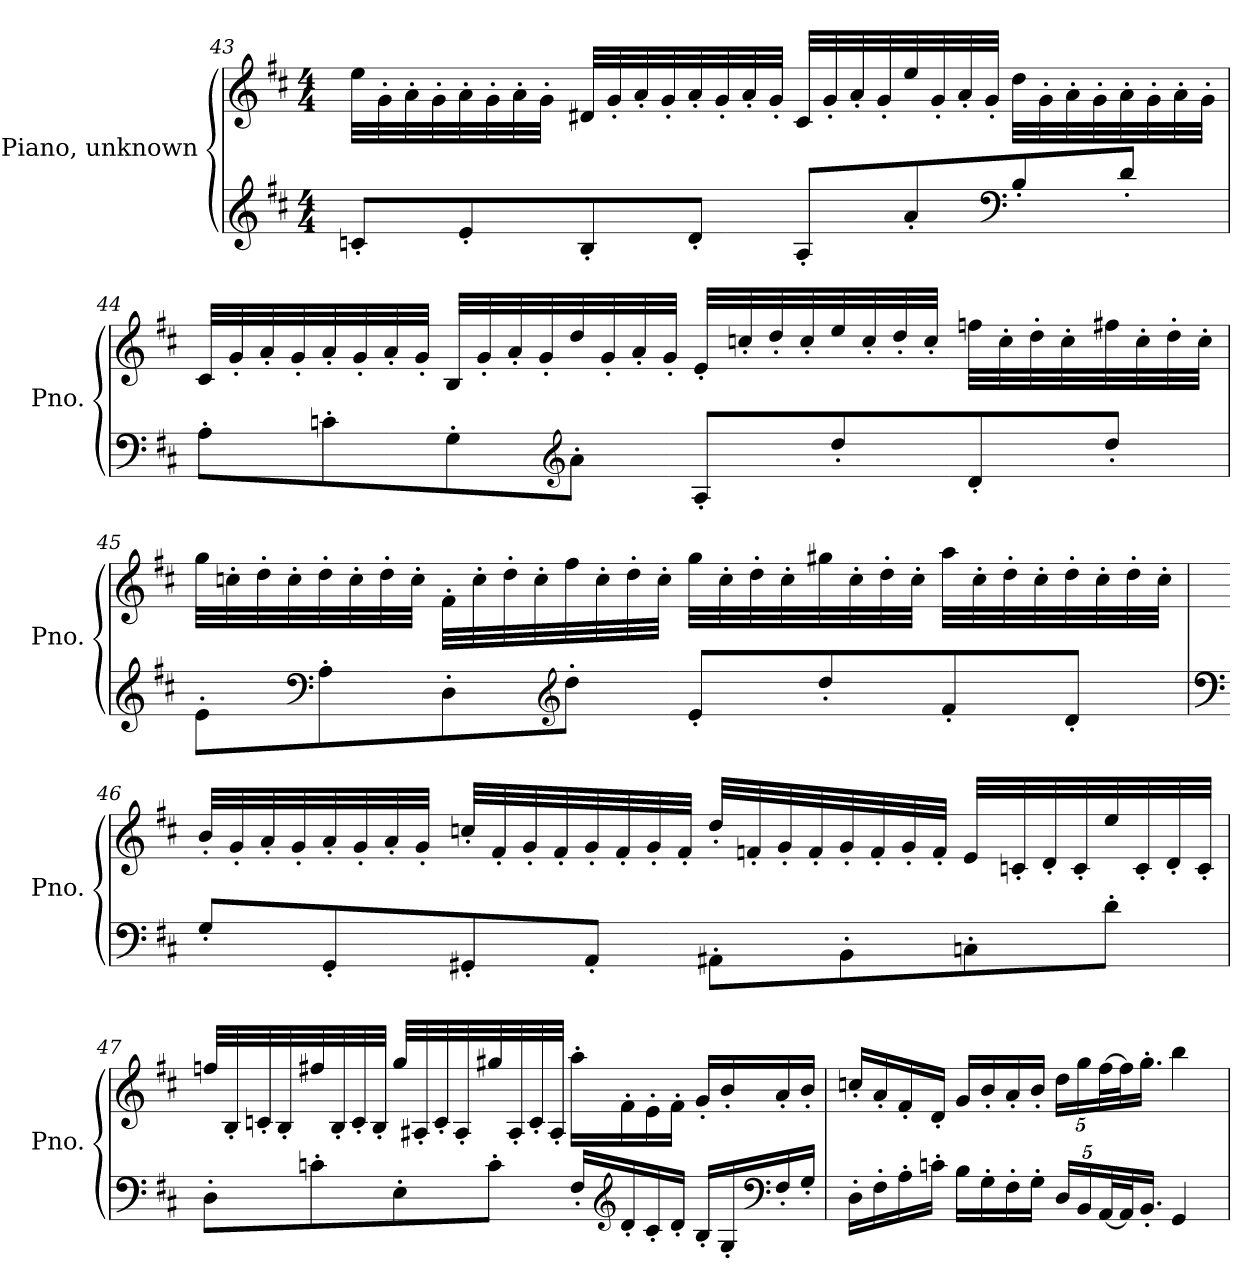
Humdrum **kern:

**kern	**kern
*part1	*part1
*staff2	*staff1
*I"Piano, unknown	*
*I'Pno.	*
!!LO:LB:g=z
*clefG2	*clefG2
*k[f#c#]	*k[f#c#]
*M4/4	*M4/4
=43	=43
8cn'/L	32ee\LLL
.	32g'\
.	32a'\
.	32g'\
8e'/	32a'\
.	32g'\
.	32a'\
.	32g'\JJJ
8B'/	32d#X/LLL
.	32g'/
.	32a'/
.	32g'/
8d'/J	32a'/
.	32g'/
.	32a'/
.	32g'/JJJ
8A'/L	32c#/LLL
.	32g'/
.	32a'/
.	32g'/
8a'/	32ee/
.	32g'/
.	32a'/
.	32g'/JJJ
*clefF4	*
8B'/	32dd\LLL
.	32g'\
.	32a'\
.	32g'\
8d'/J	32a'\
.	32g'\
.	32a'\
.	32g'\JJJ
!!LO:LB:g=z
=44	=44
8A'\L	32c#/LLL
.	32g'/
.	32a'/
.	32g'/
8cn'\	32a'/
.	32g'/
.	32a'/
.	32g'/JJJ
8G'\	32B/LLL
.	32g'/
.	32a'/
.	32g'/
*clefG2	*
8a'\J	32dd/
.	32g'/
.	32a'/
.	32g'/JJJ
8A'/L	32e'/LLL
.	32ccn'/
.	32dd'/
.	32cc'/
8dd'/	32ee/
.	32cc'/
.	32dd'/
.	32cc'/JJJ
8d'/	32ffn\LLL
.	32cc'\
.	32dd'\
.	32cc'\
8dd'/J	32ff#X\
.	32cc'\
.	32dd'\
.	32cc'\JJJ
!!LO:LB:g=z
=45	=45
8e'\L	32gg\LLL
.	32ccn'\
.	32dd'\
.	32cc'\
*clefF4	*
8A'\	32dd'\
.	32cc'\
.	32dd'\
.	32cc'\JJJ
8D'\	32f#'\LLL
.	32cc'\
.	32dd'\
.	32cc'\
*clefG2	*
8dd'\J	32ff#\
.	32cc'\
.	32dd'\
.	32cc'\JJJ
8e'/L	32gg\LLL
.	32cc'\
.	32dd'\
.	32cc'\
8dd'/	32gg#X\
.	32cc'\
.	32dd'\
.	32cc'\JJJ
8f#'/	32aa\LLL
.	32cc'\
.	32dd'\
.	32cc'\
8d'/J	32dd'\
.	32cc'\
.	32dd'\
.	32cc'\JJJ
!!LO:LB:g=z
=46	=46
*clefF4	*
8G'/L	32b'/LLL
.	32g'/
.	32a'/
.	32g'/
8GG'/	32a'/
.	32g'/
.	32a'/
.	32g'/JJJ
8GG#X'/	32ccn'/LLL
.	32f#'/
.	32g'/
.	32f#'/
8AA'/J	32g'/
.	32f#'/
.	32g'/
.	32f#'/JJJ
8AA#X'\L	32dd'/LLL
.	32fn'/
.	32g'/
.	32f'/
8BB'\	32g'/
.	32f'/
.	32g'/
.	32f'/JJJ
8Cn'\	32e/LLL
.	32cn'/
.	32d'/
.	32c'/
8d'\J	32ee/
.	32c'/
.	32d'/
.	32c'/JJJ
!!LO:LB:g=z
=47	=47
8D'\L	32ffn/LLL
.	32B'/
.	32cn'/
.	32B'/
8cn'\	32ff#X/
.	32B'/
.	32c'/
.	32B'/JJJ
8E'\	32gg/LLL
.	32A#X'/
.	32c'/
.	32A#'/
8c'\J	32gg#X/
.	32A#'/
.	32c'/
.	32A#'/JJJ
16F#'/LL	16aa'\LL
*clefG2	*
16d'/	16f#'\
16c'/	16e'\
16d'/JJ	16f#'\JJ
16B'/LL	16g'/LL
16G'/	16b'/
*clefF4	*
16F#'/	16a'/
16G'/JJ	16b'/JJ
!!LO:PB:g=z
=48	=48
16D'\LL	16ccn'/LL
16F#'\	16a'/
16A'\	16f#'/
16cn'\JJ	16d'/JJ
16B\LL	16g/LL
16G'\	16b'/
16F#'\	16a'/
16G'\JJ	16b'/JJ
*Xbrackettup	*Xbrackettup
20D/LL	20dd\LL
20BB/	20gg\
[40AA/L	[40ff#\L
32AA/J]	32ff#\J]
16.BB'/JJ	16.gg'\JJ
4GG/	4bb\
=	=
*-	*-
